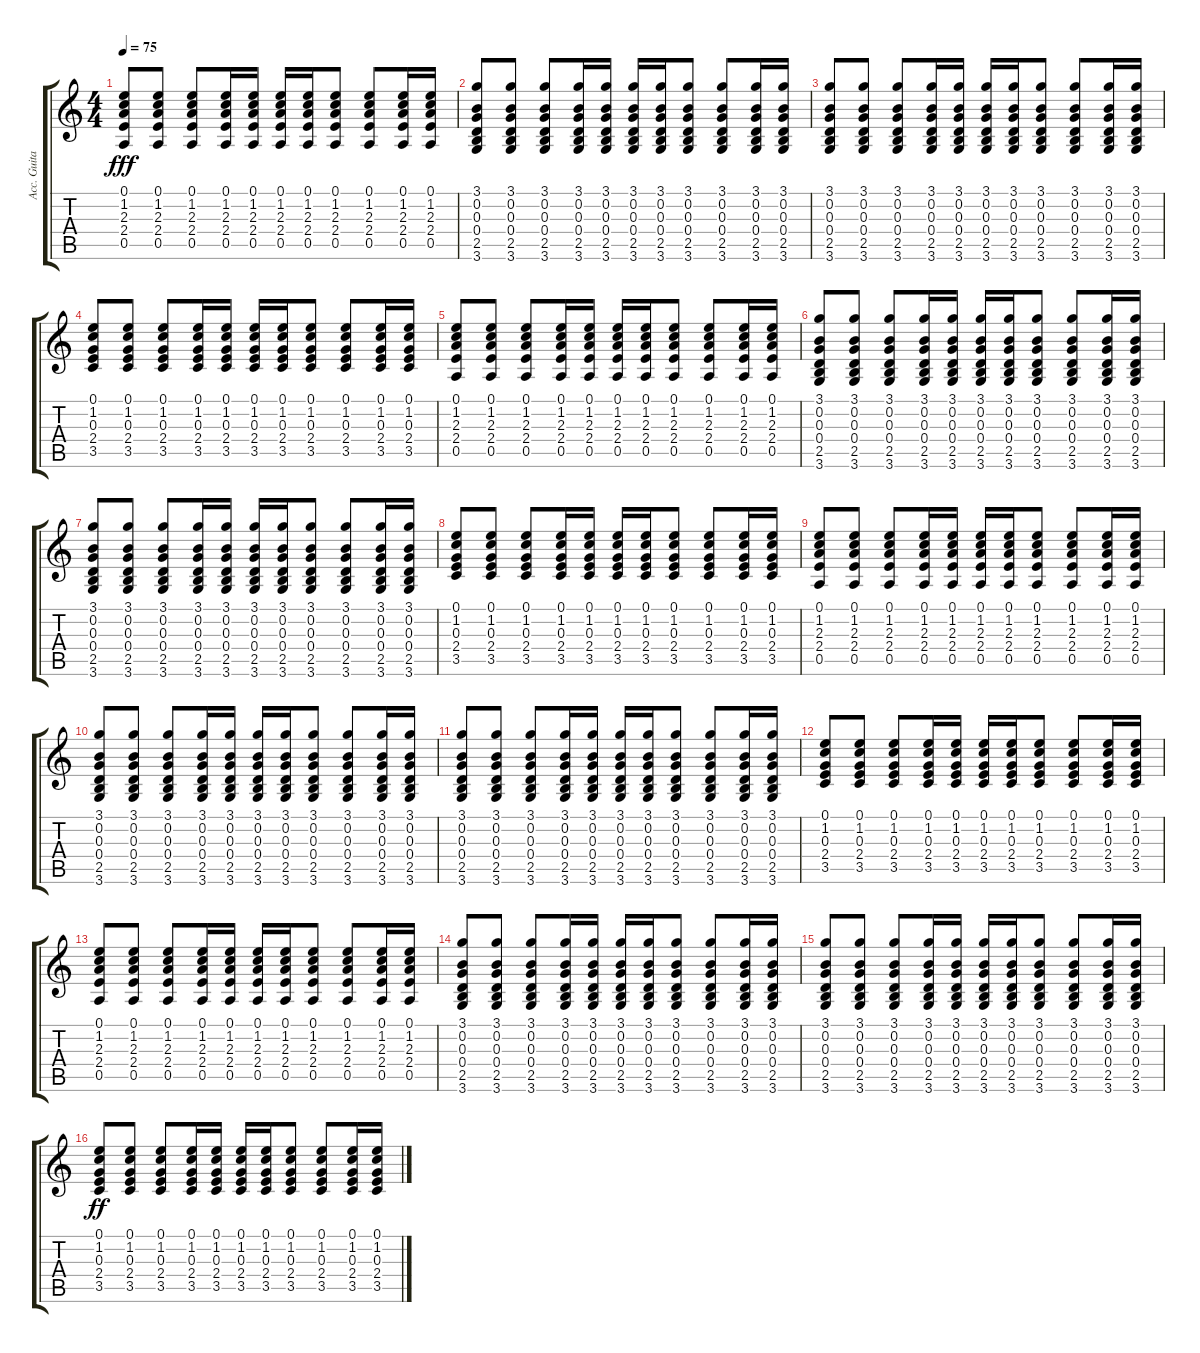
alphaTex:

\track ("Acc. Guitar" "Acc. Guita") {instrument acousticguitarsteel}
\staff {score tabs}
\tuning (E4 B3 G3 D3 A2 E2) {hide}
\ts (4 4)
\tempo 75
\clef g2
\ks c
(0.1 1.2 2.3 2.4 0.5).8{dy fff} (0.1 1.2 2.3 2.4 0.5).8 (0.1 1.2 2.3 2.4 0.5).8 (0.1 1.2 2.3 2.4 0.5).16 (0.1 1.2 2.3 2.4 0.5).16 (0.1 1.2 2.3 2.4 0.5).16 (0.1 1.2 2.3 2.4 0.5).16 (0.1 1.2 2.3 2.4 0.5).8 (0.1 1.2 2.3 2.4 0.5).8 (0.1 1.2 2.3 2.4 0.5).16 (0.1 1.2 2.3 2.4 0.5).16 |
(3.1 0.2 0.3 0.4 2.5 3.6).8 (3.1 0.2 0.3 0.4 2.5 3.6).8 (3.1 0.2 0.3 0.4 2.5 3.6).8 (3.1 0.2 0.3 0.4 2.5 3.6).16 (3.1 0.2 0.3 0.4 2.5 3.6).16 (3.1 0.2 0.3 0.4 2.5 3.6).16 (3.1 0.2 0.3 0.4 2.5 3.6).16 (3.1 0.2 0.3 0.4 2.5 3.6).8 (3.1 0.2 0.3 0.4 2.5 3.6).8 (3.1 0.2 0.3 0.4 2.5 3.6).16 (3.1 0.2 0.3 0.4 2.5 3.6).16 |
(3.1 0.2 0.3 0.4 2.5 3.6).8 (3.1 0.2 0.3 0.4 2.5 3.6).8 (3.1 0.2 0.3 0.4 2.5 3.6).8 (3.1 0.2 0.3 0.4 2.5 3.6).16 (3.1 0.2 0.3 0.4 2.5 3.6).16 (3.1 0.2 0.3 0.4 2.5 3.6).16 (3.1 0.2 0.3 0.4 2.5 3.6).16 (3.1 0.2 0.3 0.4 2.5 3.6).8 (3.1 0.2 0.3 0.4 2.5 3.6).8 (3.1 0.2 0.3 0.4 2.5 3.6).16 (3.1 0.2 0.3 0.4 2.5 3.6).16 |
(0.1 1.2 0.3 2.4 3.5).8 (0.1 1.2 0.3 2.4 3.5).8 (0.1 1.2 0.3 2.4 3.5).8 (0.1 1.2 0.3 2.4 3.5).16 (0.1 1.2 0.3 2.4 3.5).16 (0.1 1.2 0.3 2.4 3.5).16 (0.1 1.2 0.3 2.4 3.5).16 (0.1 1.2 0.3 2.4 3.5).8 (0.1 1.2 0.3 2.4 3.5).8 (0.1 1.2 0.3 2.4 3.5).16 (0.1 1.2 0.3 2.4 3.5).16 |
(0.1 1.2 2.3 2.4 0.5).8 (0.1 1.2 2.3 2.4 0.5).8 (0.1 1.2 2.3 2.4 0.5).8 (0.1 1.2 2.3 2.4 0.5).16 (0.1 1.2 2.3 2.4 0.5).16 (0.1 1.2 2.3 2.4 0.5).16 (0.1 1.2 2.3 2.4 0.5).16 (0.1 1.2 2.3 2.4 0.5).8 (0.1 1.2 2.3 2.4 0.5).8 (0.1 1.2 2.3 2.4 0.5).16 (0.1 1.2 2.3 2.4 0.5).16 |
(3.1 0.2 0.3 0.4 2.5 3.6).8 (3.1 0.2 0.3 0.4 2.5 3.6).8 (3.1 0.2 0.3 0.4 2.5 3.6).8 (3.1 0.2 0.3 0.4 2.5 3.6).16 (3.1 0.2 0.3 0.4 2.5 3.6).16 (3.1 0.2 0.3 0.4 2.5 3.6).16 (3.1 0.2 0.3 0.4 2.5 3.6).16 (3.1 0.2 0.3 0.4 2.5 3.6).8 (3.1 0.2 0.3 0.4 2.5 3.6).8 (3.1 0.2 0.3 0.4 2.5 3.6).16 (3.1 0.2 0.3 0.4 2.5 3.6).16 |
(3.1 0.2 0.3 0.4 2.5 3.6).8 (3.1 0.2 0.3 0.4 2.5 3.6).8 (3.1 0.2 0.3 0.4 2.5 3.6).8 (3.1 0.2 0.3 0.4 2.5 3.6).16 (3.1 0.2 0.3 0.4 2.5 3.6).16 (3.1 0.2 0.3 0.4 2.5 3.6).16 (3.1 0.2 0.3 0.4 2.5 3.6).16 (3.1 0.2 0.3 0.4 2.5 3.6).8 (3.1 0.2 0.3 0.4 2.5 3.6).8 (3.1 0.2 0.3 0.4 2.5 3.6).16 (3.1 0.2 0.3 0.4 2.5 3.6).16 |
(0.1 1.2 0.3 2.4 3.5).8 (0.1 1.2 0.3 2.4 3.5).8 (0.1 1.2 0.3 2.4 3.5).8 (0.1 1.2 0.3 2.4 3.5).16 (0.1 1.2 0.3 2.4 3.5).16 (0.1 1.2 0.3 2.4 3.5).16 (0.1 1.2 0.3 2.4 3.5).16 (0.1 1.2 0.3 2.4 3.5).8 (0.1 1.2 0.3 2.4 3.5).8 (0.1 1.2 0.3 2.4 3.5).16 (0.1 1.2 0.3 2.4 3.5).16 |
(0.1 1.2 2.3 2.4 0.5).8 (0.1 1.2 2.3 2.4 0.5).8 (0.1 1.2 2.3 2.4 0.5).8 (0.1 1.2 2.3 2.4 0.5).16 (0.1 1.2 2.3 2.4 0.5).16 (0.1 1.2 2.3 2.4 0.5).16 (0.1 1.2 2.3 2.4 0.5).16 (0.1 1.2 2.3 2.4 0.5).8 (0.1 1.2 2.3 2.4 0.5).8 (0.1 1.2 2.3 2.4 0.5).16 (0.1 1.2 2.3 2.4 0.5).16 |
(3.1 0.2 0.3 0.4 2.5 3.6).8 (3.1 0.2 0.3 0.4 2.5 3.6).8 (3.1 0.2 0.3 0.4 2.5 3.6).8 (3.1 0.2 0.3 0.4 2.5 3.6).16 (3.1 0.2 0.3 0.4 2.5 3.6).16 (3.1 0.2 0.3 0.4 2.5 3.6).16 (3.1 0.2 0.3 0.4 2.5 3.6).16 (3.1 0.2 0.3 0.4 2.5 3.6).8 (3.1 0.2 0.3 0.4 2.5 3.6).8 (3.1 0.2 0.3 0.4 2.5 3.6).16 (3.1 0.2 0.3 0.4 2.5 3.6).16 |
(3.1 0.2 0.3 0.4 2.5 3.6).8 (3.1 0.2 0.3 0.4 2.5 3.6).8 (3.1 0.2 0.3 0.4 2.5 3.6).8 (3.1 0.2 0.3 0.4 2.5 3.6).16 (3.1 0.2 0.3 0.4 2.5 3.6).16 (3.1 0.2 0.3 0.4 2.5 3.6).16 (3.1 0.2 0.3 0.4 2.5 3.6).16 (3.1 0.2 0.3 0.4 2.5 3.6).8 (3.1 0.2 0.3 0.4 2.5 3.6).8 (3.1 0.2 0.3 0.4 2.5 3.6).16 (3.1 0.2 0.3 0.4 2.5 3.6).16 |
(0.1 1.2 0.3 2.4 3.5).8 (0.1 1.2 0.3 2.4 3.5).8 (0.1 1.2 0.3 2.4 3.5).8 (0.1 1.2 0.3 2.4 3.5).16 (0.1 1.2 0.3 2.4 3.5).16 (0.1 1.2 0.3 2.4 3.5).16 (0.1 1.2 0.3 2.4 3.5).16 (0.1 1.2 0.3 2.4 3.5).8 (0.1 1.2 0.3 2.4 3.5).8 (0.1 1.2 0.3 2.4 3.5).16 (0.1 1.2 0.3 2.4 3.5).16 |
(0.1 1.2 2.3 2.4 0.5).8 (0.1 1.2 2.3 2.4 0.5).8 (0.1 1.2 2.3 2.4 0.5).8 (0.1 1.2 2.3 2.4 0.5).16 (0.1 1.2 2.3 2.4 0.5).16 (0.1 1.2 2.3 2.4 0.5).16 (0.1 1.2 2.3 2.4 0.5).16 (0.1 1.2 2.3 2.4 0.5).8 (0.1 1.2 2.3 2.4 0.5).8 (0.1 1.2 2.3 2.4 0.5).16 (0.1 1.2 2.3 2.4 0.5).16 |
(3.1 0.2 0.3 0.4 2.5 3.6).8 (3.1 0.2 0.3 0.4 2.5 3.6).8 (3.1 0.2 0.3 0.4 2.5 3.6).8 (3.1 0.2 0.3 0.4 2.5 3.6).16 (3.1 0.2 0.3 0.4 2.5 3.6).16 (3.1 0.2 0.3 0.4 2.5 3.6).16 (3.1 0.2 0.3 0.4 2.5 3.6).16 (3.1 0.2 0.3 0.4 2.5 3.6).8 (3.1 0.2 0.3 0.4 2.5 3.6).8 (3.1 0.2 0.3 0.4 2.5 3.6).16 (3.1 0.2 0.3 0.4 2.5 3.6).16 |
(3.1 0.2 0.3 0.4 2.5 3.6).8 (3.1 0.2 0.3 0.4 2.5 3.6).8 (3.1 0.2 0.3 0.4 2.5 3.6).8 (3.1 0.2 0.3 0.4 2.5 3.6).16 (3.1 0.2 0.3 0.4 2.5 3.6).16 (3.1 0.2 0.3 0.4 2.5 3.6).16 (3.1 0.2 0.3 0.4 2.5 3.6).16 (3.1 0.2 0.3 0.4 2.5 3.6).8 (3.1 0.2 0.3 0.4 2.5 3.6).8 (3.1 0.2 0.3 0.4 2.5 3.6).16 (3.1 0.2 0.3 0.4 2.5 3.6).16 |
(0.1 1.2 0.3 2.4 3.5).8{dy ff} (0.1 1.2 0.3 2.4 3.5).8 (0.1 1.2 0.3 2.4 3.5).8 (0.1 1.2 0.3 2.4 3.5).16 (0.1 1.2 0.3 2.4 3.5).16 (0.1 1.2 0.3 2.4 3.5).16 (0.1 1.2 0.3 2.4 3.5).16 (0.1 1.2 0.3 2.4 3.5).8 (0.1 1.2 0.3 2.4 3.5).8 (0.1 1.2 0.3 2.4 3.5).16 (0.1 1.2 0.3 2.4 3.5).16
